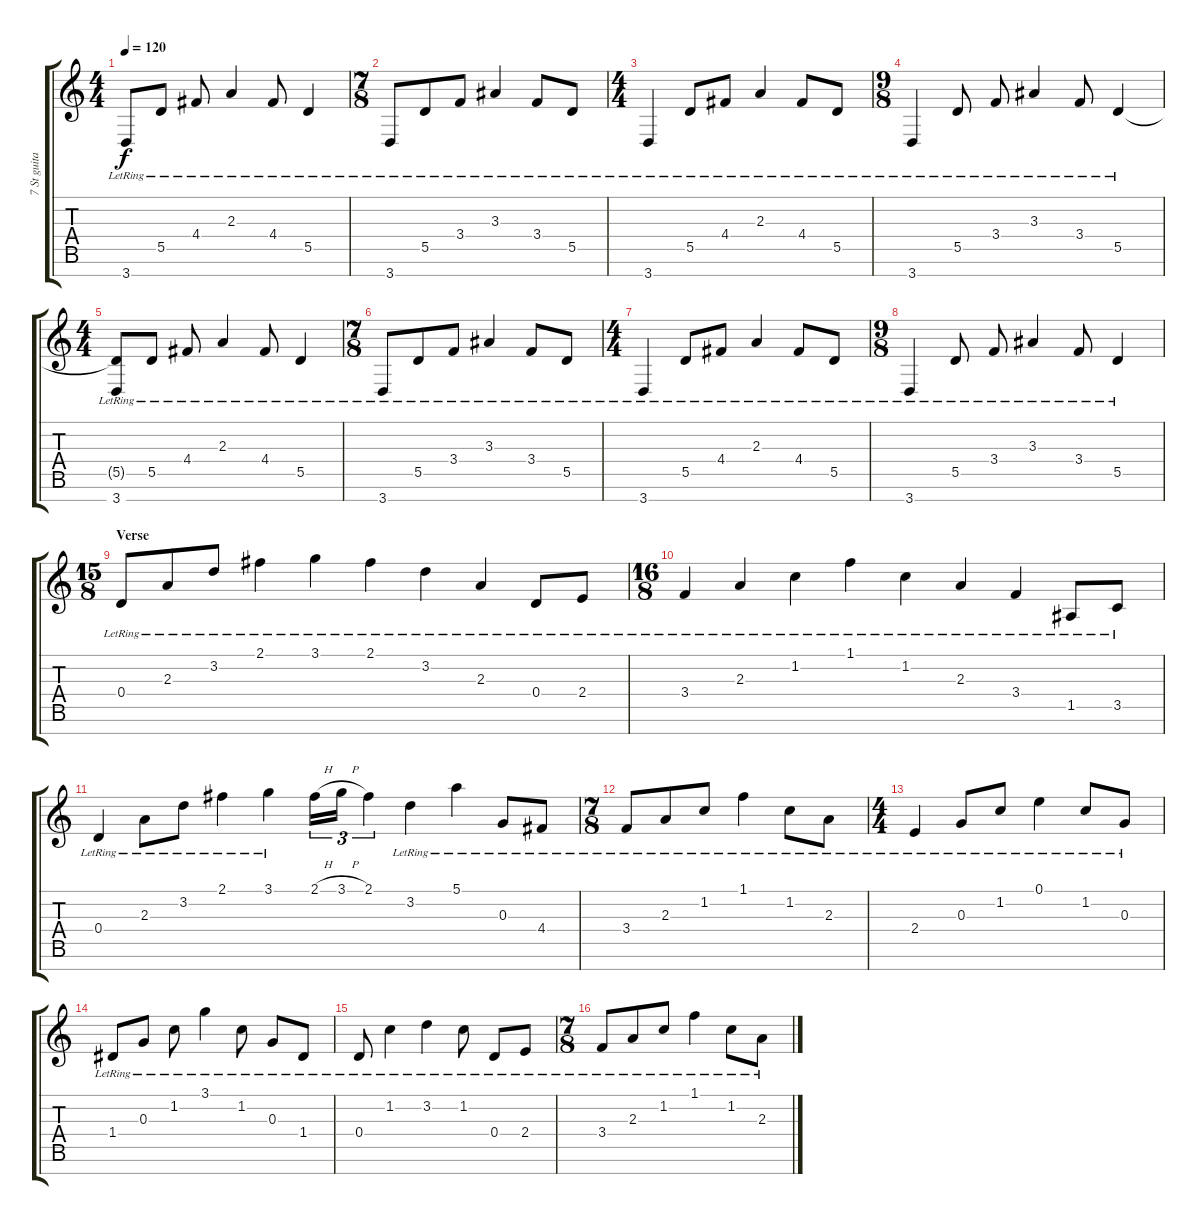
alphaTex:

\track ("7 St guitar" "7 St guita") {instrument distortionguitar}
\staff {score tabs}
\tuning (E4 B3 G3 D3 A2 E2 B1) {hide}
\ts (4 4)
\tempo 120
\clef g2
\ks c
3.7{lr}.8{dy f instrument acousticguitarnylon} 5.5{lr}.8 4.4{lr}.8 2.3{lr}.4 4.4{lr}.8 5.5{lr}.4 |
\ts (7 8)
3.7{lr}.8 5.5{lr}.8 3.4{lr}.8 3.3{lr}.4 3.4{lr}.8 5.5{lr}.8 |
\ts (4 4)
3.7{lr}.4 5.5{lr}.8 4.4{lr}.8 2.3{lr}.4 4.4{lr}.8 5.5{lr}.8 |
\ts (9 8)
3.7{lr}.4 5.5{lr}.8 3.4{lr}.8 3.3{lr}.4 3.4{lr}.8 5.5{lr}.4 |
\ts (4 4)
(5.5{t} 3.7{lr}).8 5.5{lr}.8 4.4{lr}.8 2.3{lr}.4 4.4{lr}.8 5.5{lr}.4 |
\ts (7 8)
3.7{lr}.8 5.5{lr}.8 3.4{lr}.8 3.3{lr}.4 3.4{lr}.8 5.5{lr}.8 |
\ts (4 4)
3.7{lr}.4 5.5{lr}.8 4.4{lr}.8 2.3{lr}.4 4.4{lr}.8 5.5{lr}.8 |
\ts (9 8)
3.7{lr}.4 5.5{lr}.8 3.4{lr}.8 3.3{lr}.4 3.4{lr}.8 5.5{lr}.4 |
\ts (15 8)
\section ("" "Verse")
0.4{lr}.8 2.3{lr}.8 3.2{lr}.8 2.1{lr}.4 3.1{lr}.4 2.1{lr}.4 3.2{lr}.4 2.3{lr}.4 0.4{lr}.8 2.4{lr}.8 |
\ts (16 8)
3.4{lr}.4 2.3{lr}.4 1.2{lr}.4 1.1{lr}.4 1.2{lr}.4 2.3{lr}.4 3.4{lr}.4 1.5{lr}.8 3.5{lr}.8 |
0.4{lr}.4 2.3{lr}.8 3.2{lr}.8 2.1{lr}.4 3.1{lr}.4 2.1{h}.16{tu (3 2)} 3.1{h}.16{tu (3 2)} 2.1.4{tu (3 2)} 3.2{lr}.4 5.1{lr}.4 0.3{lr}.8 4.4{lr}.8 |
\ts (7 8)
3.4{lr}.8 2.3{lr}.8 1.2{lr}.8 1.1{lr}.4 1.2{lr}.8 2.3{lr}.8 |
\ts (4 4)
2.4{lr}.4 0.3{lr}.8 1.2{lr}.8 0.1{lr}.4 1.2{lr}.8 0.3{lr}.8 |
1.4{lr}.8 0.3{lr}.8 1.2{lr}.8 3.1{lr}.4 1.2{lr}.8 0.3{lr}.8 1.4{lr}.8 |
0.4{lr}.8 1.2{lr}.4 3.2{lr}.4 1.2{lr}.8 0.4{lr}.8 2.4{lr}.8 |
\ts (7 8)
3.4{lr}.8 2.3{lr}.8 1.2{lr}.8 1.1{lr}.4 1.2{lr}.8 2.3{lr}.8
